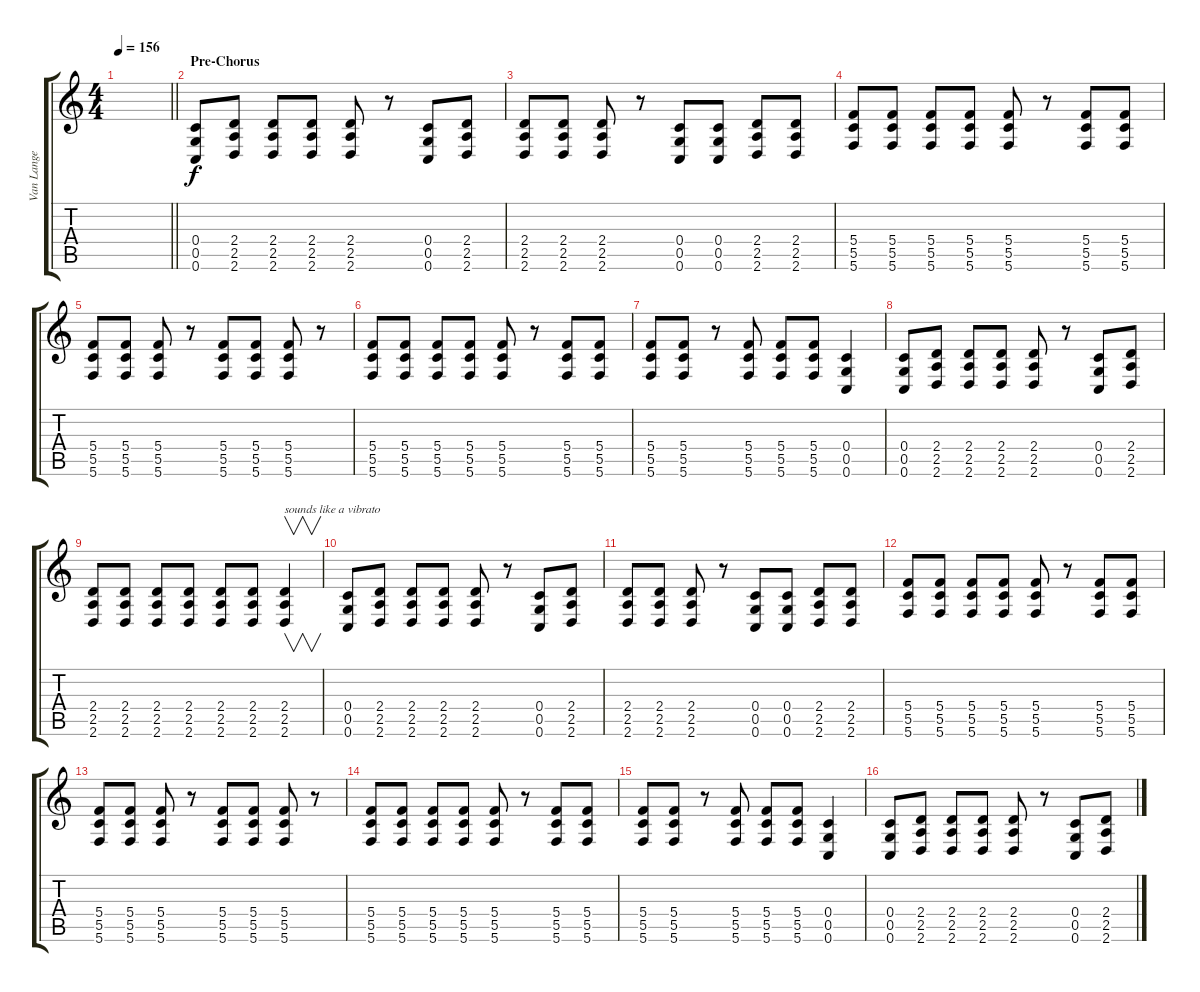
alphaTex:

\track ("Van Lange" "Van Lange") {instrument distortionguitar}
\staff {score tabs}
\tuning (D4 A3 F3 C3 G2 C2) {hide}
\ts (4 4)
\tempo 156
\clef g2
\barLineRight lightlight
\ks c
|
\section ("" "Pre-Chorus")
(0.4 0.5 0.6).8 (2.4 2.5 2.6).8 (2.4 2.5 2.6).8 (2.4 2.5 2.6).8 (2.4 2.5 2.6).8 r.8 (0.4 0.5 0.6).8 (2.4 2.5 2.6).8 |
(2.4 2.5 2.6).8 (2.4 2.5 2.6).8 (2.4 2.5 2.6).8 r.8 (0.4 0.5 0.6).8 (0.4 0.5 0.6).8 (2.4 2.5 2.6).8 (2.4 2.5 2.6).8 |
(5.4 5.5 5.6).8 (5.4 5.5 5.6).8 (5.4 5.5 5.6).8 (5.4 5.5 5.6).8 (5.4 5.5 5.6).8 r.8 (5.4 5.5 5.6).8 (5.4 5.5 5.6).8 |
(5.4 5.5 5.6).8 (5.4 5.5 5.6).8 (5.4 5.5 5.6).8 r.8 (5.4 5.5 5.6).8 (5.4 5.5 5.6).8 (5.4 5.5 5.6).8 r.8 |
(5.4 5.5 5.6).8 (5.4 5.5 5.6).8 (5.4 5.5 5.6).8 (5.4 5.5 5.6).8 (5.4 5.5 5.6).8 r.8 (5.4 5.5 5.6).8 (5.4 5.5 5.6).8 |
(5.4 5.5 5.6).8 (5.4 5.5 5.6).8 r.8 (5.4 5.5 5.6).8 (5.4 5.5 5.6).8 (5.4 5.5 5.6).8 (0.4 0.5 0.6).4 |
(0.4 0.5 0.6).8 (2.4 2.5 2.6).8 (2.4 2.5 2.6).8 (2.4 2.5 2.6).8 (2.4 2.5 2.6).8 r.8 (0.4 0.5 0.6).8 (2.4 2.5 2.6).8 |
(2.4 2.5 2.6).8 (2.4 2.5 2.6).8 (2.4 2.5 2.6).8 (2.4 2.5 2.6).8 (2.4 2.5 2.6).8 (2.4 2.5 2.6).8 (2.4 2.5 2.6).4{v txt "sounds like a vibrato"} |
(0.4 0.5 0.6).8 (2.4 2.5 2.6).8 (2.4 2.5 2.6).8 (2.4 2.5 2.6).8 (2.4 2.5 2.6).8 r.8 (0.4 0.5 0.6).8 (2.4 2.5 2.6).8 |
(2.4 2.5 2.6).8 (2.4 2.5 2.6).8 (2.4 2.5 2.6).8 r.8 (0.4 0.5 0.6).8 (0.4 0.5 0.6).8 (2.4 2.5 2.6).8 (2.4 2.5 2.6).8 |
(5.4 5.5 5.6).8 (5.4 5.5 5.6).8 (5.4 5.5 5.6).8 (5.4 5.5 5.6).8 (5.4 5.5 5.6).8 r.8 (5.4 5.5 5.6).8 (5.4 5.5 5.6).8 |
(5.4 5.5 5.6).8 (5.4 5.5 5.6).8 (5.4 5.5 5.6).8 r.8 (5.4 5.5 5.6).8 (5.4 5.5 5.6).8 (5.4 5.5 5.6).8 r.8 |
(5.4 5.5 5.6).8 (5.4 5.5 5.6).8 (5.4 5.5 5.6).8 (5.4 5.5 5.6).8 (5.4 5.5 5.6).8 r.8 (5.4 5.5 5.6).8 (5.4 5.5 5.6).8 |
(5.4 5.5 5.6).8 (5.4 5.5 5.6).8 r.8 (5.4 5.5 5.6).8 (5.4 5.5 5.6).8 (5.4 5.5 5.6).8 (0.4 0.5 0.6).4 |
(0.4 0.5 0.6).8 (2.4 2.5 2.6).8 (2.4 2.5 2.6).8 (2.4 2.5 2.6).8 (2.4 2.5 2.6).8 r.8 (0.4 0.5 0.6).8 (2.4 2.5 2.6).8
